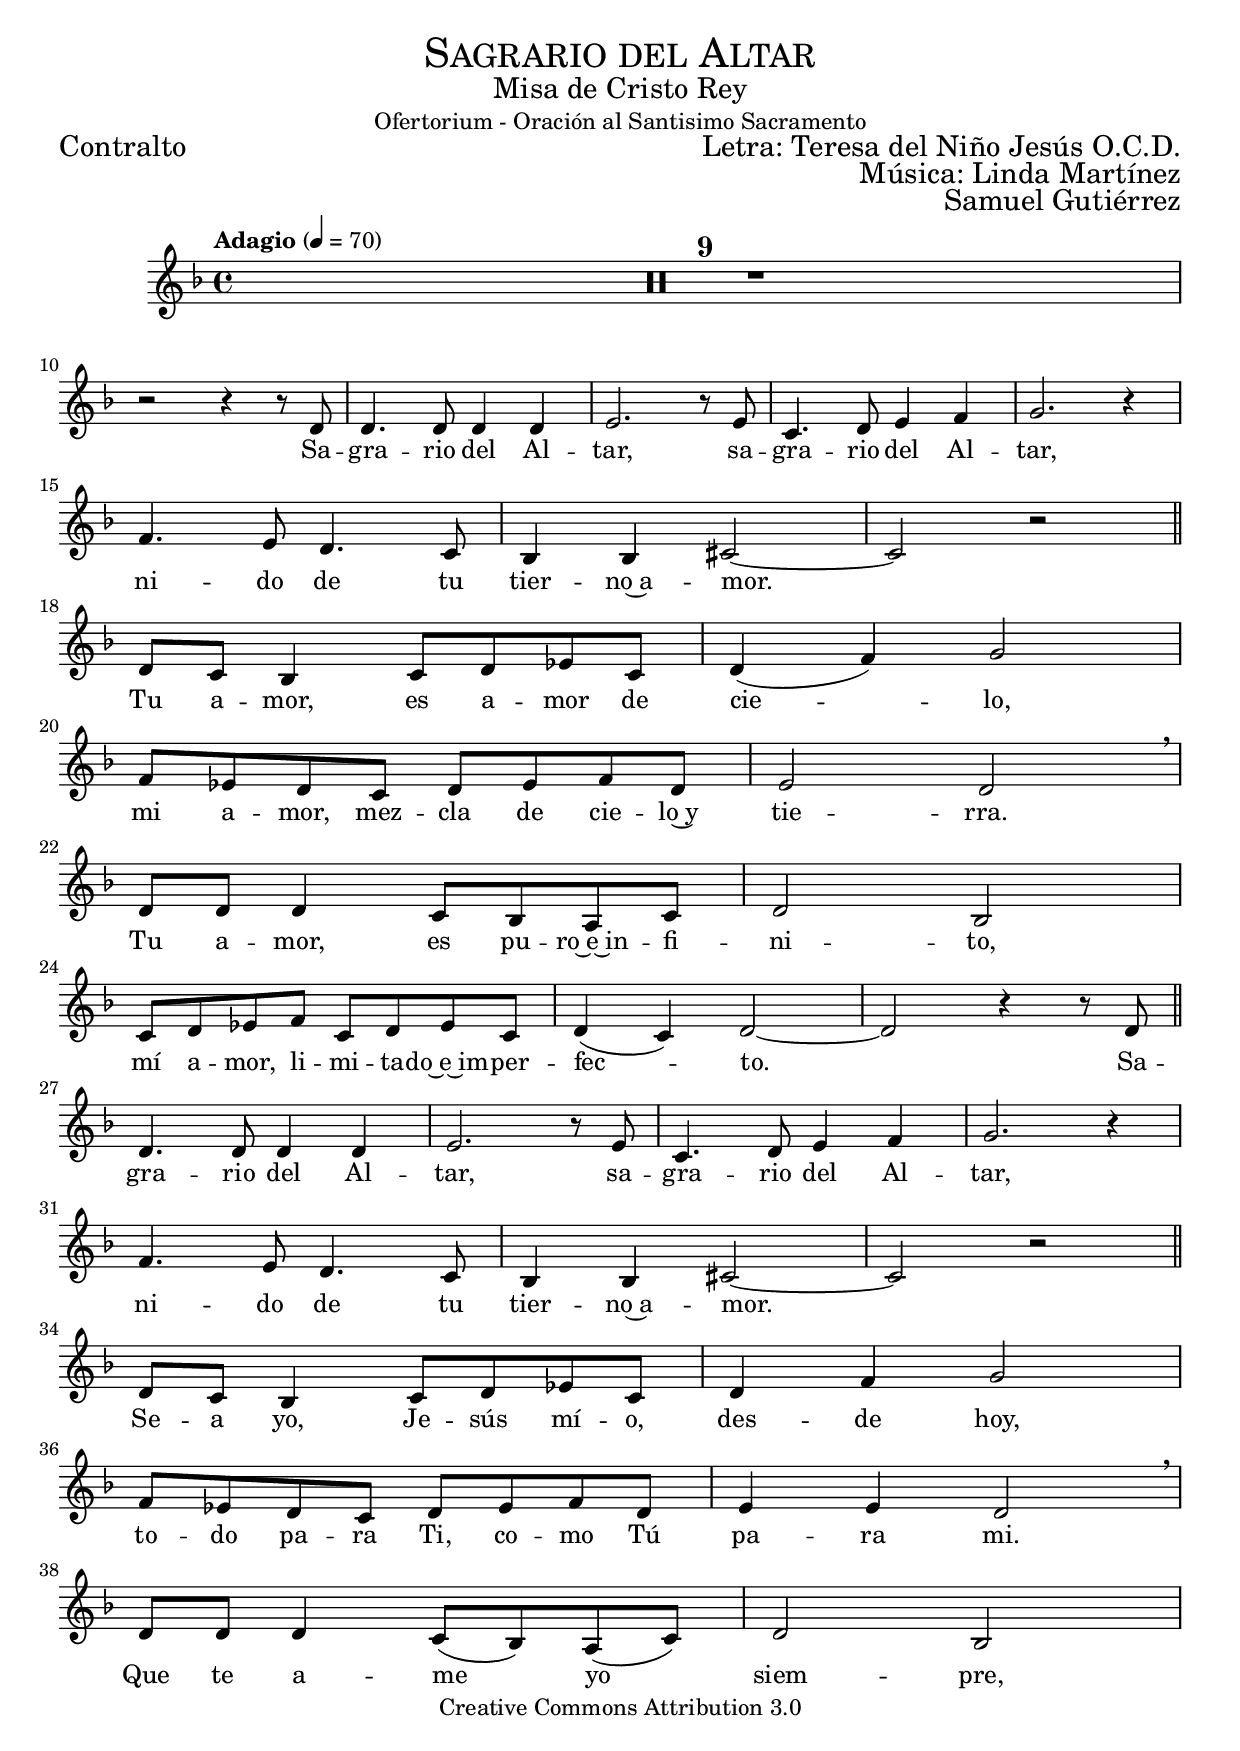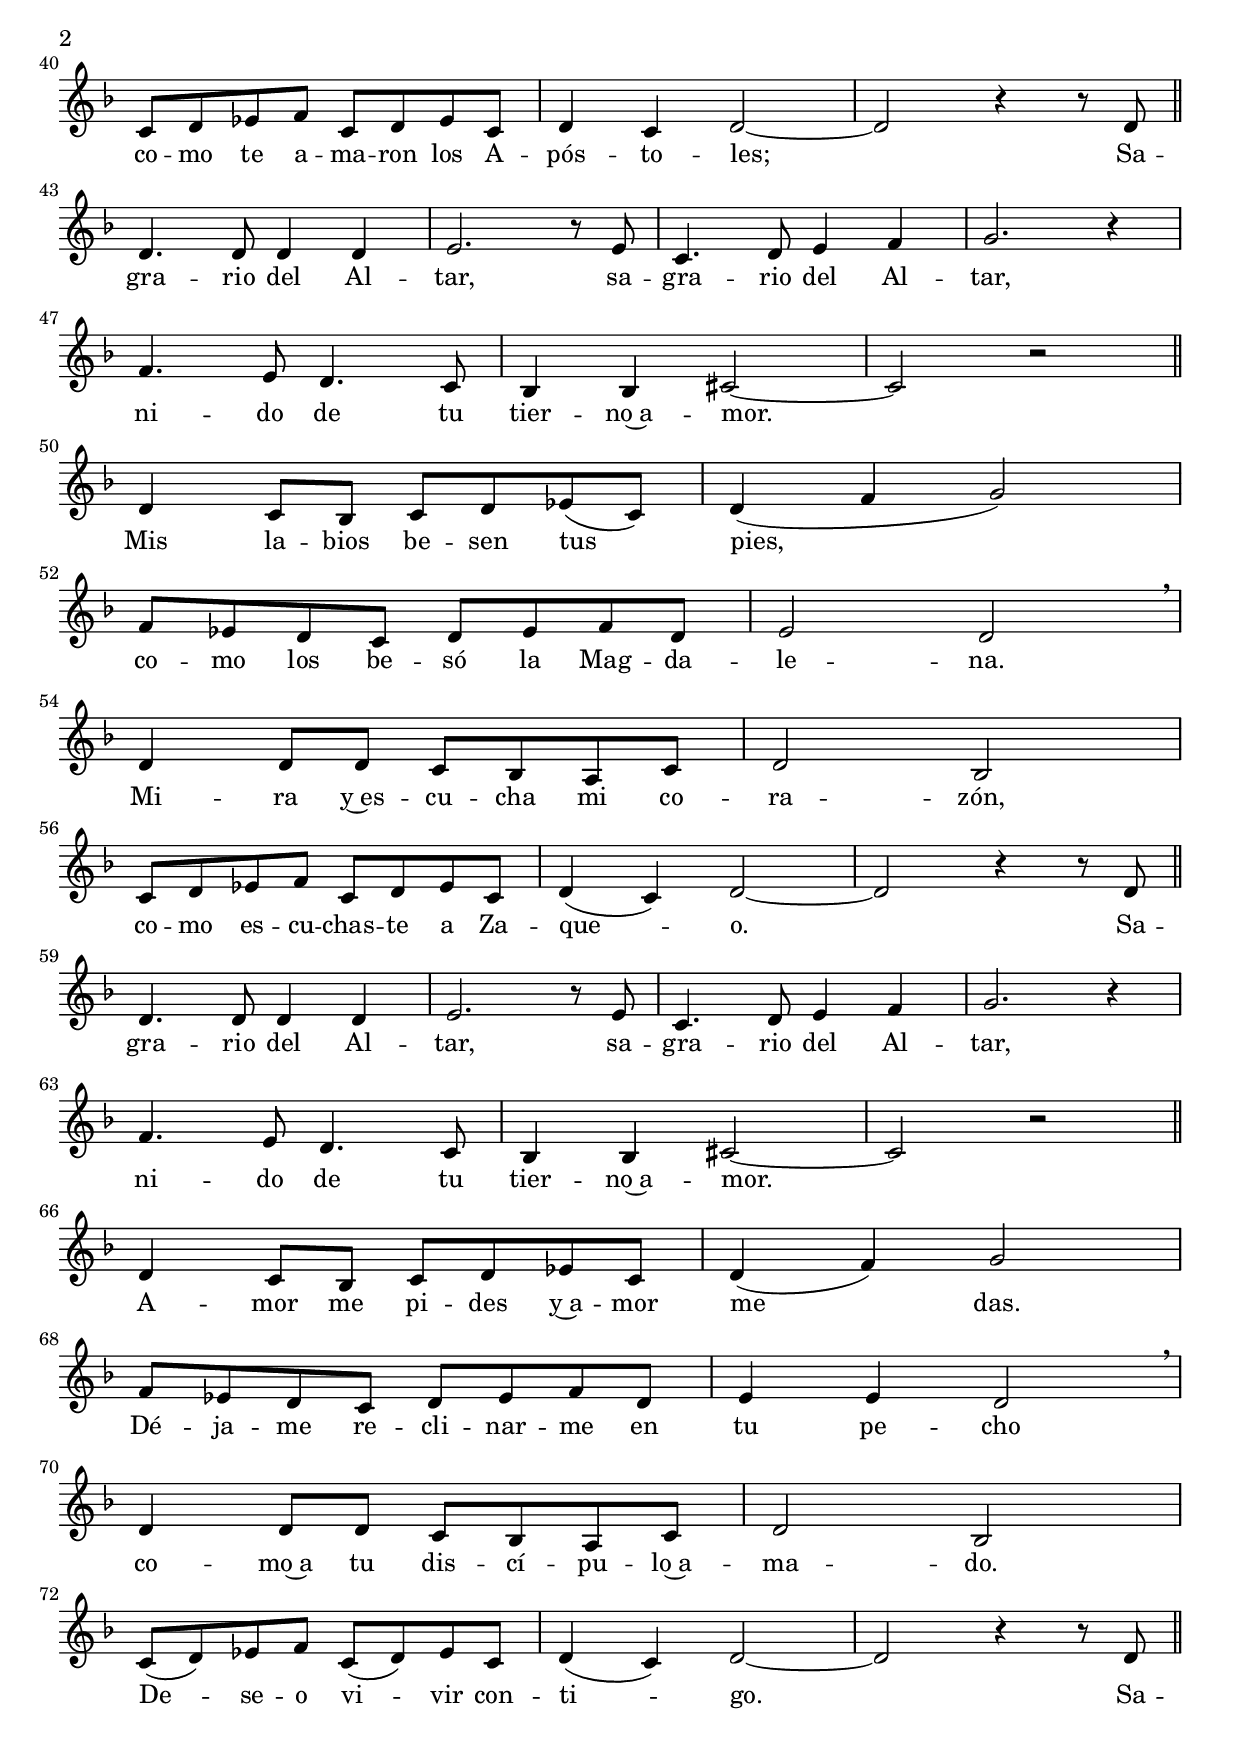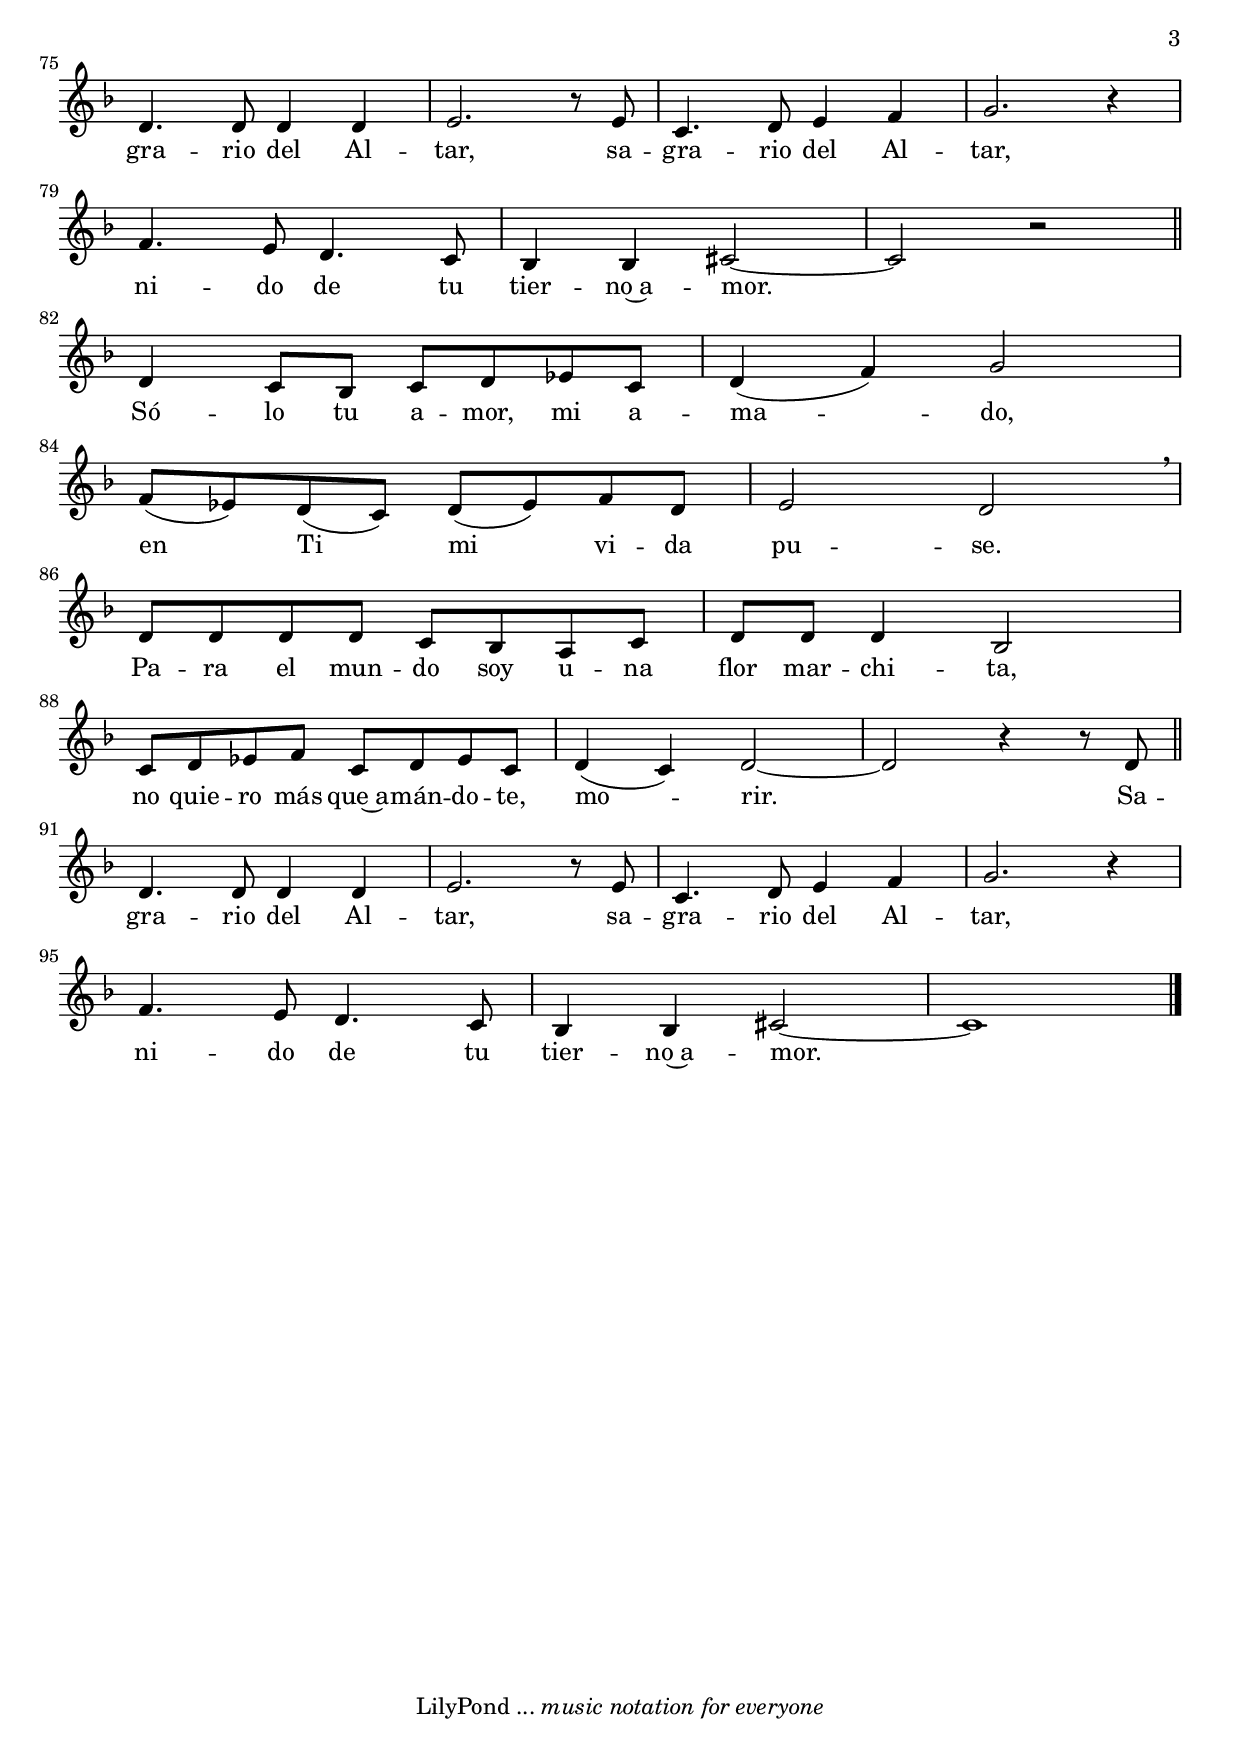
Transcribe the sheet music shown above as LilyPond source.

% ****************************************************************
%	Sagrario del altar - Melodia inspirada en las composiciones de Mons Marco Frisina
%   	Texto y musica con acompañamiento
%	by serach.sam@
% ****************************************************************
\language "espanol"
\version "2.19.82"

%#(set-global-staff-size 19.8)

% --- Cabecera
\markup { \fill-line { \center-column { \fontsize #5 \smallCaps "Sagrario del Altar" \fontsize #2 "Misa de Cristo Rey" "Ofertorium - Oración al Santisimo Sacramento" } } }
\markup { \fill-line { \fontsize #2 "Contralto" \right-column { \fontsize #2 "Letra: Teresa del Niño Jesús O.C.D." } } }
\markup { \fill-line { " " \center-column { \fontsize #2 "Música: Linda Martínez" } } }
\markup { \fill-line { " " \center-column { \fontsize #2 "Samuel Gutiérrez" } } }
\header {
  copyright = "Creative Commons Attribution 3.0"
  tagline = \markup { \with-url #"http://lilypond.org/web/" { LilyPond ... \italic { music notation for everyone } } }
  breakbefore = ##t
}

% --- Musica

% --- Parametro globales
global = {
  \tempo "Adagio" 4 = 70
  \key re \minor
  \time 4/4
}

alto_music = \relative do' {
  \compressFullBarRests
  
  R1*9 \break

  r2 r4 r8 re

  re4. re8 re4 re
  mi2. r8 mi8
  do4. re8 mi4 fa
  sol2. r4 \break
  fa4. mi8 re4. do8
  sib4 sib dos2~
  dos2 r \bar "||" \break

  re8 do sib4 do8 re mib do
  re4( fa) sol2 \break
  fa8 mib re do re mib fa re
  mi2 re\breathe \break
  re8 re re4 do8 sib la do
  re2 sib \break
  do8 re mib fa do re mib do
  re4( do) re2~
  re2 r4 r8 re \bar "||" \break

  re4. re8 re4 re
  mi2. r8 mi8
  do4. re8 mi4 fa
  sol2. r4 \break
  fa4. mi8 re4. do8
  sib4 sib dos2~
  dos2 r \bar "||" \break

  re8 do sib4 do8 re mib do
  re4 fa sol2 \break
  fa8 mib re do re mib fa re
  mi4 mi re2 \breathe \break
  re8 re re4 do8( sib) la( do)
  re2 sib \break
  do8 re mib fa do re mib do
  re4 do re2~
  re2 r4 r8 re \bar "||" \break

  re4. re8 re4 re
  mi2. r8 mi8
  do4. re8 mi4 fa
  sol2. r4 \break
  fa4. mi8 re4. do8
  sib4 sib dos2~
  dos2 r \bar "||" \break

  re4 do8 sib do8 re mib( do)
  re4( fa sol2) \break
  fa8 mib re do re mib fa re
  mi2 re \breathe \break
  re4 re8 re do8 sib la do
  re2 sib \break
  do8 re mib fa do re mib do
  re4( do) re2~
  re2 r4 r8 re \bar "||" \break

  re4. re8 re4 re
  mi2. r8 mi8
  do4. re8 mi4 fa
  sol2. r4 \break
  fa4. mi8 re4. do8
  sib4 sib dos2~
  dos2 r \bar "||" \break

  re4 do8 sib do8 re mib do
  re4( fa) sol2 \break
  fa8 mib re do re mib fa re
  mi4 mi re2 \breathe \break
  re4 re8 re do8 sib la do
  re2 sib \break
  do8( re) mib fa do( re) mib do
  re4( do) re2~
  re2 r4 r8 re \bar "||" \break

  re4. re8 re4 re
  mi2. r8 mi8
  do4. re8 mi4 fa
  sol2. r4 \break
  fa4. mi8 re4. do8
  sib4 sib dos2~
  dos2 r \bar "||" \break

  re4 do8 sib do8 re mib do
  re4( fa) sol2 \break
  fa8( mib) re( do) re8( mib) fa re
  mi2 re \breathe \break
  re8 re re8 re do8 sib la do
  re8 re re4 sib2 \break
  do8 re mib fa do re mib do
  re4( do) re2~
  re2 r4 r8 re \bar "||" \break

  re4. re8 re4 re
  mi2. r8 mi8
  do4. re8 mi4 fa
  sol2. r4 \break
  fa4. mi8 re4. do8
  sib4 sib dos2~
  dos1

  \bar "|."
}
alto_words = \lyricmode {
  Sa -- gra -- rio del Al -- tar,
  sa -- gra -- rio del Al -- tar,
  ni -- do de tu tier -- no~a -- mor.

  Tu a -- mor, es a -- mor de cie -- lo,
  mi a -- mor, mez -- cla de cie -- lo~y tie -- rra.
  Tu a -- mor, es pu -- ro~e~in -- fi -- ni -- to,
  mí a -- mor, li -- mi -- ta -- do~e~im -- per -- fec -- to.

  Sa -- gra -- rio del Al -- tar,
  sa -- gra -- rio del Al -- tar,
  ni -- do de tu tier -- no~a -- mor.

  Se -- a yo, Je -- sús mí -- o, des -- de hoy,
  to -- do pa -- ra Ti, co -- mo Tú pa -- ra mi.
  Que te a -- me yo siem -- pre,
  co -- mo te a -- ma -- ron los A -- pós -- to -- les;

  Sa -- gra -- rio del Al -- tar,
  sa -- gra -- rio del Al -- tar,
  ni -- do de tu tier -- no~a -- mor.

  Mis la -- bios be -- sen tus pies,
  co -- mo los be -- só la Mag -- da -- le -- na.
  Mi -- ra y~es -- cu -- cha mi co -- ra -- zón,
  co -- mo es -- cu -- chas -- te a Za -- que -- o.

  Sa -- gra -- rio del Al -- tar,
  sa -- gra -- rio del Al -- tar,
  ni -- do de tu tier -- no~a -- mor.

  A -- mor me pi -- des y~a -- mor me das.
  Dé -- ja -- me re -- cli -- nar -- me en tu pe -- cho
  co -- mo~a tu dis -- cí -- pu -- lo~a -- ma -- do.
  De -- se -- o vi -- vir con -- ti -- go.

  Sa -- gra -- rio del Al -- tar,
  sa -- gra -- rio del Al -- tar,
  ni -- do de tu tier -- no~a -- mor.

  Só -- lo tu a -- mor, mi a -- ma -- do,
  en Ti mi vi -- da pu -- se.
  Pa -- ra el mun -- do soy u -- na flor mar -- chi -- ta,
  no quie -- ro más que~a -- mán -- do -- te, mo -- rir.

  Sa -- gra -- rio del Al -- tar,
  sa -- gra -- rio del Al -- tar,
  ni -- do de tu tier -- no~a -- mor.
}

% --- acordes
armonias = \new ChordNames {
  \chordmode {
    \italianChords
    re2:m sib4 sol4 la2 la2:7 re1:m

    s2 sib4 sol la1
    fa2 la4 sib4 do1
    re2:m sol2 sib2 la2 la2:7 re2:m

    s2 sib4 sol la1
    fa2 la4 sib4 do1
    re2:m sol2 sib2 la1 sol2:m

    s2 fa2 sib2 sol2:m
    fa2 sib2 la2 re2:m
    sol2:m fa2 sib2 sol2:m
    fa2 do2:m re2:m sol1:m re2:m

    s2 sib4 sol la1
    fa2 la4 sib4 do1
    re2:m sol2 sib2 la1 sol2:m

    s2 fa2 sib2 sol2:m
    fa2 sib2 la2 re2:m
    sol2:m fa2 sib2 sol2:m
    fa2 do2:m re2:m sol1:m re2:m

    s2 sib4 sol la1
    fa2 la4 sib4 do1
    re2:m sol2 sib2 la1 sol2:m

    s2 fa2 sib2 sol2:m
    fa2 sib2 la2 re2:m
    sol2:m fa2 sib2 sol2:m
    fa2 do2:m re2:m sol1:m re2:m

    s2 sib4 sol la1
    fa2 la4 sib4 do1
    re2:m sol2 sib2 la1 sol2:m

    s2 fa2 sib2 sol2:m
    fa2 sib2 la2 re2:m
    sol2:m fa2 sib2 sol2:m
    fa2 do2:m re2:m sol1:m re2:m

    s2 sib4 sol la1
    fa2 la4 sib4 do1
    re2:m sol2 sib2 la1 sol2:m

    s2 fa2 sib2 sol2:m
    fa2 sib2 la2 re2:m
    sol2:m fa2 sib2 sol2:m
    fa2 do2:m re2:m sol1:m re2:m

    s2 sib4 sol la1
    fa2 la4 sib4 do1
    re2:m sol2 sib2 la2 la2:7 la2
  }
}

\score {
  <<
    %\armonias
    \new Staff <<
      \new Voice = "contralto" <<
        \set Staff.midiInstrument = #"choir aahs"
        \set Staff.midiMaximumVolume = #1.5
        \global \alto_music
      >>
      \new Lyrics = "contralto"
      \context Lyrics = "contralto" \lyricsto "contralto" \alto_words
    >>
  >>
  \midi { }
  \layout { }
}

% --- Musica
\paper{
  #(set-default-paper-size "letter")
}
